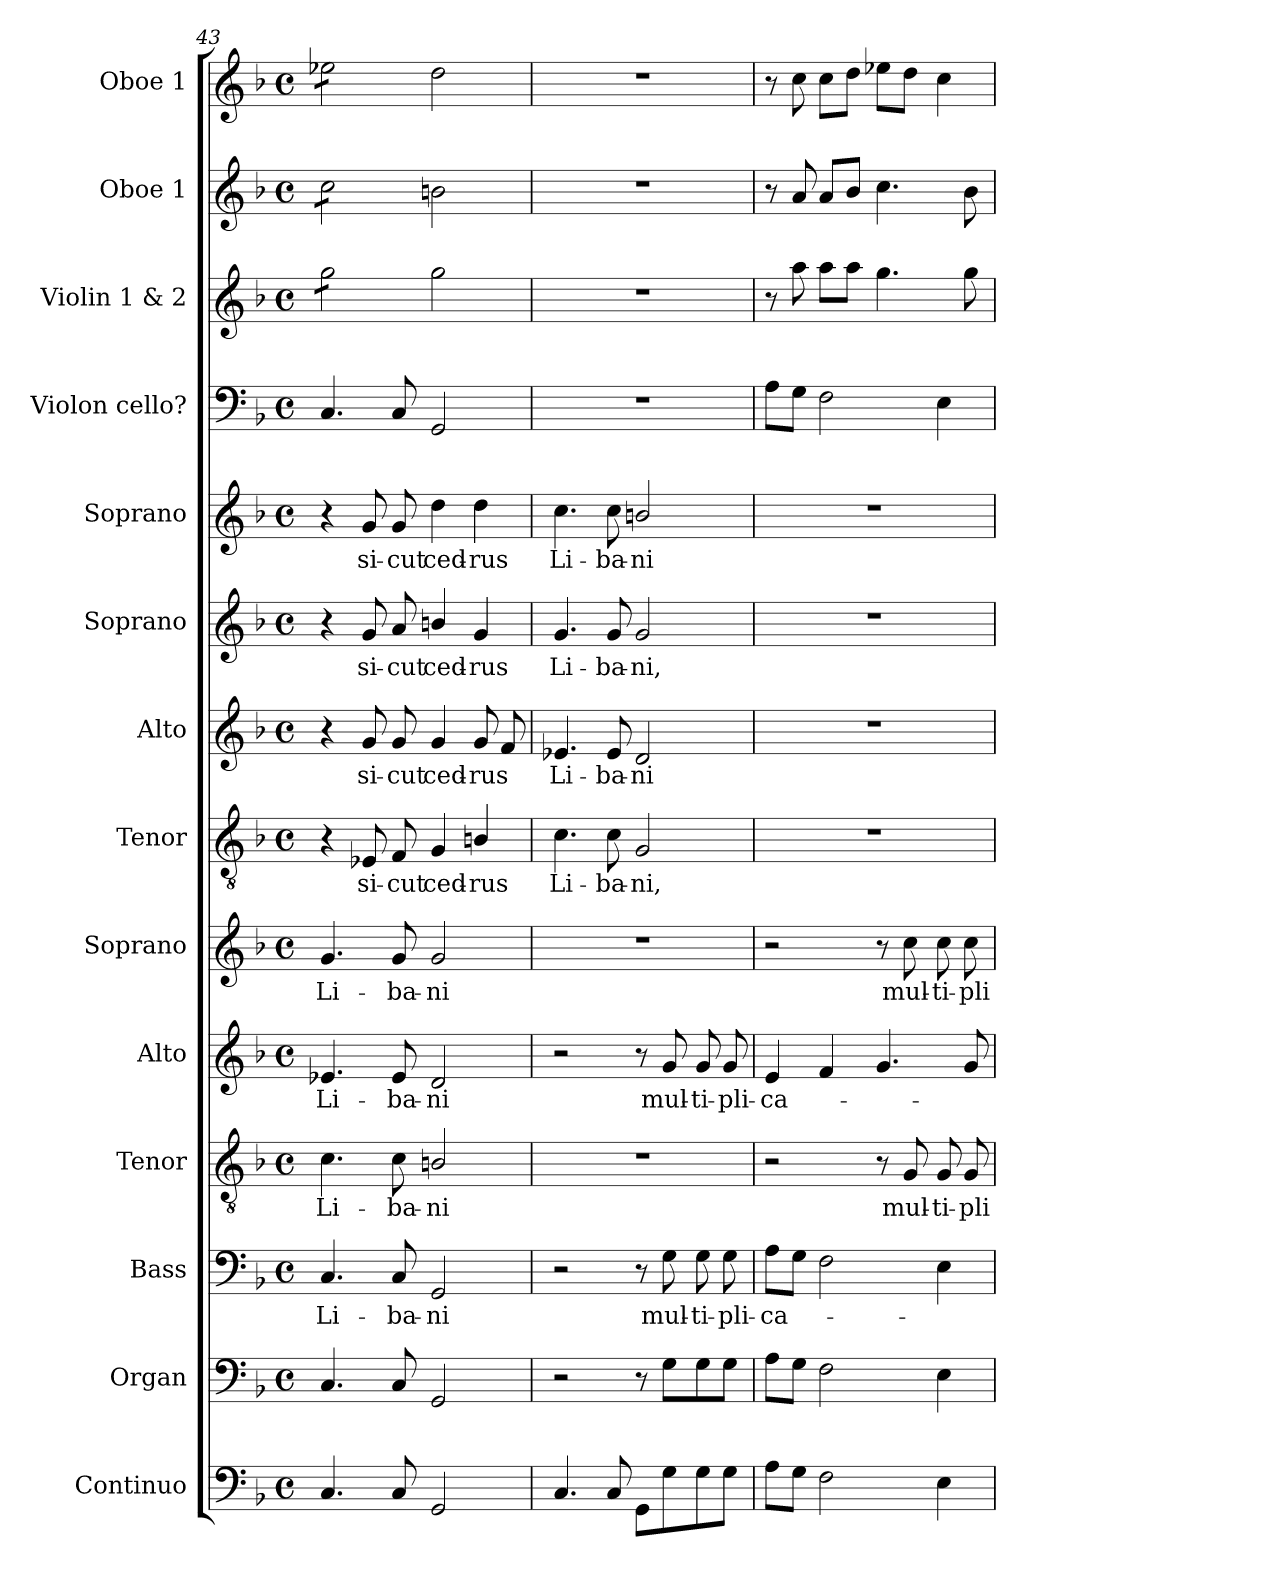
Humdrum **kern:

**kern	**kern	**kern	**text	**kern	**text	**kern	**text	**kern	**text	**kern	**text	**kern	**text	**kern	**text	**kern	**text	**kern	**kern	**kern	**kern
*part14	*part13	*part12	*part12	*part11	*part11	*part10	*part10	*part9	*part9	*part8	*part8	*part7	*part7	*part6	*part6	*part5	*part5	*part4	*part3	*part2	*part1
*staff14	*staff13	*staff12	*staff12	*staff11	*staff11	*staff10	*staff10	*staff9	*staff9	*staff8	*staff8	*staff7	*staff7	*staff6	*staff6	*staff5	*staff5	*staff4	*staff3	*staff2	*staff1
*I"Continuo	*I"Organ	*I"Bass	*	*I"Tenor	*	*I"Alto	*	*I"Soprano	*	*I"Tenor	*	*I"Alto	*	*I"Soprano	*	*I"Soprano	*	*I"Violon cello?	*I"Violin 1 & 2	*I"Oboe 1	*I"Oboe 1
*I'Cont.	*I'Org.	*I'B.	*	*I'T.	*	*I'A.	*	*I'S.	*	*I'T.	*	*I'A.	*	*I'S.	*	*I'S.	*	*I'Vc.	*I'Vln. 1 & 2	*I'Ob. 2	*I'Ob. 1
*clefF4	*clefF4	*clefF4	*	*clefGv2	*	*clefG2	*	*clefG2	*	*clefGv2	*	*clefG2	*	*clefG2	*	*clefG2	*	*clefF4	*clefG2	*clefG2	*clefG2
*	*	*	*	*ITrd7c12	*	*	*	*	*	*ITrd7c12	*	*	*	*	*	*	*	*	*	*	*
*k[b-]	*k[b-]	*k[b-]	*	*k[b-]	*	*k[b-]	*	*k[b-]	*	*k[b-]	*	*k[b-]	*	*k[b-]	*	*k[b-]	*	*k[b-]	*k[b-]	*k[b-]	*k[b-]
*F:	*F:	*F:	*	*F:	*	*F:	*	*F:	*	*F:	*	*F:	*	*F:	*	*F:	*	*F:	*F:	*F:	*F:
*M4/4	*M4/4	*M4/4	*	*M4/4	*	*M4/4	*	*M4/4	*	*M4/4	*	*M4/4	*	*M4/4	*	*M4/4	*	*M4/4	*M4/4	*M4/4	*M4/4
*met(c)	*met(c)	*met(c)	*	*met(c)	*	*met(c)	*	*met(c)	*	*met(c)	*	*met(c)	*	*met(c)	*	*met(c)	*	*met(c)	*met(c)	*met(c)	*met(c)
=43	=43	=43	=43	=43	=43	=43	=43	=43	=43	=43	=43	=43	=43	=43	=43	=43	=43	=43	=43	=43	=43
!	!	!	!LO:LY:b:color=#000000	!	!	!	!	!	!	!	!	!	!	!	!	!	!	!	!	!	!
!	!	!	!	!	!LO:LY:b:color=#000000	!	!	!	!	!	!	!	!	!	!	!	!	!	!	!	!
!	!	!	!	!	!	!	!LO:LY:b:color=#000000	!	!	!	!	!	!	!	!	!	!	!	!	!	!
!	!	!	!	!	!	!	!	!	!LO:LY:b:color=#000000	!	!	!	!	!	!	!	!	!	!	!	!
*	*	*	*	*	*	*	*	*	*	*	*	*	*	*	*	*	*	*	*tremolo	*	*
*	*	*	*	*	*	*	*	*	*	*	*	*	*	*	*	*	*	*	*	*tremolo	*
*	*	*	*	*	*	*	*	*	*	*	*	*	*	*	*	*	*	*	*	*	*tremolo
4.Ci/	4.Ci/	4.Ci/	Li-	4.Ci\	Li-	4.e-Xi/	Li-	4.gi/	Li-	4r	.	4r	.	4r	.	4r	.	4.Ci/	8ggi\L	8cci\L	8ee-Xi\L
.	.	.	.	.	.	.	.	.	.	.	.	.	.	.	.	.	.	.	8ggi\	8cci\	8ee-Xi\
!	!	!	!	!	!	!	!	!	!	!	!LO:LY:b:color=#000000	!	!	!	!	!	!	!	!	!	!
!	!	!	!	!	!	!	!	!	!	!	!	!	!LO:LY:b:color=#000000	!	!	!	!	!	!	!	!
!	!	!	!	!	!	!	!	!	!	!	!	!	!	!	!LO:LY:b:color=#000000	!	!	!	!	!	!
!	!	!	!	!	!	!	!	!	!	!	!	!	!	!	!	!	!LO:LY:b:color=#000000	!	!	!	!
.	.	.	.	.	.	.	.	.	.	8EE-Xi/	si-	8gi/	si-	8gi/	si-	8gi/	si-	.	8ggi\	8cci\	8ee-Xi\
!	!	!	!LO:LY:b:color=#000000	!	!	!	!	!	!	!	!	!	!	!	!	!	!	!	!	!	!
!	!	!	!	!	!LO:LY:b:color=#000000	!	!	!	!	!	!	!	!	!	!	!	!	!	!	!	!
!	!	!	!	!	!	!	!LO:LY:b:color=#000000	!	!	!	!	!	!	!	!	!	!	!	!	!	!
!	!	!	!	!	!	!	!	!	!LO:LY:b:color=#000000	!	!	!	!	!	!	!	!	!	!	!	!
!	!	!	!	!	!	!	!	!	!	!	!LO:LY:b:color=#000000	!	!	!	!	!	!	!	!	!	!
!	!	!	!	!	!	!	!	!	!	!	!	!	!LO:LY:b:color=#000000	!	!	!	!	!	!	!	!
!	!	!	!	!	!	!	!	!	!	!	!	!	!	!	!LO:LY:b:color=#000000	!	!	!	!	!	!
!	!	!	!	!	!	!	!	!	!	!	!	!	!	!	!	!	!LO:LY:b:color=#000000	!	!	!	!
8Ci/	8Ci/	8Ci/	-ba-	8Ci\	-ba-	8e-i/	-ba-	8gi/	-ba-	8FFi/	-cut	8gi/	-cut	8ai/	-cut	8gi/	-cut	8Ci/	8ggi\J	8cci\J	8ee-Xi\J
*	*	*	*	*	*	*	*	*	*	*	*	*	*	*	*	*	*	*	*	*	*Xtremolo
*	*	*	*	*	*	*	*	*	*	*	*	*	*	*	*	*	*	*	*	*Xtremolo	*
*	*	*	*	*	*	*	*	*	*	*	*	*	*	*	*	*	*	*	*Xtremolo	*	*
!	!	!	!LO:LY:b:color=#000000	!	!	!	!	!	!	!	!	!	!	!	!	!	!	!	!	!	!
!	!	!	!	!	!LO:LY:b:color=#000000	!	!	!	!	!	!	!	!	!	!	!	!	!	!	!	!
!	!	!	!	!	!	!	!LO:LY:b:color=#000000	!	!	!	!	!	!	!	!	!	!	!	!	!	!
!	!	!	!	!	!	!	!	!	!LO:LY:b:color=#000000	!	!	!	!	!	!	!	!	!	!	!	!
!	!	!	!	!	!	!	!	!	!	!	!LO:LY:b:color=#000000	!	!	!	!	!	!	!	!	!	!
!	!	!	!	!	!	!	!	!	!	!	!	!	!LO:LY:b:color=#000000	!	!	!	!	!	!	!	!
!	!	!	!	!	!	!	!	!	!	!	!	!	!	!	!LO:LY:b:color=#000000	!	!	!	!	!	!
!	!	!	!	!	!	!	!	!	!	!	!	!	!	!	!	!	!LO:LY:b:color=#000000	!	!	!	!
2GGi/	2GGi/	2GGi/	-ni	2BBni/	-ni	2di/	-ni	2gi/	-ni	4GGi/	ced-	4gi/	ced-	4bni/	ced-	4ddi\	ced-	2GGi/	2ggi\	2bni\	2ddi\
!	!	!	!	!	!	!	!	!	!	!	!LO:LY:b:color=#000000	!	!	!	!	!	!	!	!	!	!
!	!	!	!	!	!	!	!	!	!	!	!	!	!LO:LY:b:color=#000000	!	!	!	!	!	!	!	!
!	!	!	!	!	!	!	!	!	!	!	!	!	!	!	!LO:LY:b:color=#000000	!	!	!	!	!	!
!	!	!	!	!	!	!	!	!	!	!	!	!	!	!	!	!	!LO:LY:b:color=#000000	!	!	!	!
.	.	.	.	.	.	.	.	.	.	4BBni/	-rus	8gi/	-rus	4gi/	-rus	4ddi\	-rus	.	.	.	.
.	.	.	.	.	.	.	.	.	.	.	.	8fi/	.	.	.	.	.	.	.	.	.
=44	=44	=44	=44	=44	=44	=44	=44	=44	=44	=44	=44	=44	=44	=44	=44	=44	=44	=44	=44	=44	=44
!	!	!	!	!	!	!	!	!	!	!	!LO:LY:b:color=#000000	!	!	!	!	!	!	!	!	!	!
!	!	!	!	!	!	!	!	!	!	!	!	!	!LO:LY:b:color=#000000	!	!	!	!	!	!	!	!
!	!	!	!	!	!	!	!	!	!	!	!	!	!	!	!LO:LY:b:color=#000000	!	!	!	!	!	!
!	!	!	!	!	!	!	!	!	!	!	!	!	!	!	!	!	!LO:LY:b:color=#000000	!	!	!	!
4.Ci/	2r	2r	.	1r	.	2r	.	1r	.	4.Ci\	Li-	4.e-Xi/	Li-	4.gi/	Li-	4.cci\	Li-	1r	1r	1r	1r
!	!	!	!	!	!	!	!	!	!	!	!LO:LY:b:color=#000000	!	!	!	!	!	!	!	!	!	!
!	!	!	!	!	!	!	!	!	!	!	!	!	!LO:LY:b:color=#000000	!	!	!	!	!	!	!	!
!	!	!	!	!	!	!	!	!	!	!	!	!	!	!	!LO:LY:b:color=#000000	!	!	!	!	!	!
!	!	!	!	!	!	!	!	!	!	!	!	!	!	!	!	!	!LO:LY:b:color=#000000	!	!	!	!
8Ci/	.	.	.	.	.	.	.	.	.	8Ci\	-ba-	8e-i/	-ba-	8gi/	-ba-	8cci\	-ba-	.	.	.	.
!	!	!	!	!	!	!	!	!	!	!	!LO:LY:b:color=#000000	!	!	!	!	!	!	!	!	!	!
!	!	!	!	!	!	!	!	!	!	!	!	!	!LO:LY:b:color=#000000	!	!	!	!	!	!	!	!
!	!	!	!	!	!	!	!	!	!	!	!	!	!	!	!LO:LY:b:color=#000000	!	!	!	!	!	!
!	!	!	!	!	!	!	!	!	!	!	!	!	!	!	!	!	!LO:LY:b:color=#000000	!	!	!	!
8GGi\L	8r	8r	.	.	.	8r	.	.	.	2GGi/	-ni,	2di/	-ni	2gi/	-ni,	2bni/	-ni	.	.	.	.
!	!	!	!LO:LY:b:color=#000000	!	!	!	!	!	!	!	!	!	!	!	!	!	!	!	!	!	!
!	!	!	!	!	!	!	!LO:LY:b:color=#000000	!	!	!	!	!	!	!	!	!	!	!	!	!	!
8Gi\	8Gi\L	8Gi\	mul-	.	.	8gi/	mul-	.	.	.	.	.	.	.	.	.	.	.	.	.	.
!	!	!	!LO:LY:b:color=#000000	!	!	!	!	!	!	!	!	!	!	!	!	!	!	!	!	!	!
!	!	!	!	!	!	!	!LO:LY:b:color=#000000	!	!	!	!	!	!	!	!	!	!	!	!	!	!
8Gi\	8Gi\	8Gi\	-ti-	.	.	8gi/	-ti-	.	.	.	.	.	.	.	.	.	.	.	.	.	.
!	!	!	!LO:LY:b:color=#000000	!	!	!	!	!	!	!	!	!	!	!	!	!	!	!	!	!	!
!	!	!	!	!	!	!	!LO:LY:b:color=#000000	!	!	!	!	!	!	!	!	!	!	!	!	!	!
8Gi\J	8Gi\J	8Gi\	-pli-	.	.	8gi/	-pli-	.	.	.	.	.	.	.	.	.	.	.	.	.	.
=45	=45	=45	=45	=45	=45	=45	=45	=45	=45	=45	=45	=45	=45	=45	=45	=45	=45	=45	=45	=45	=45
!	!	!	!LO:LY:b:color=#000000	!	!	!	!	!	!	!	!	!	!	!	!	!	!	!	!	!	!
!	!	!	!	!	!	!	!LO:LY:b:color=#000000	!	!	!	!	!	!	!	!	!	!	!	!	!	!
8Ai\L	8Ai\L	8Ai\L	-ca-	2r	.	4ei/	-ca-	2r	.	1r	.	1r	.	1r	.	1r	.	8Ai\L	8r	8r	8r
8Gi\J	8Gi\J	8Gi\J	.	.	.	.	.	.	.	.	.	.	.	.	.	.	.	8Gi\J	8aai\	8ai/	8cci\
2Fi\	2Fi\	2Fi\	.	.	.	4fi/	.	.	.	.	.	.	.	.	.	.	.	2Fi\	8aai\L	8ai/L	8cci\L
.	.	.	.	.	.	.	.	.	.	.	.	.	.	.	.	.	.	.	8aai\J	8b-i/J	8ddi\J
.	.	.	.	8r	.	4.gi/	.	8r	.	.	.	.	.	.	.	.	.	.	4.ggi\	4.cci\	8ee-Xi\L
!	!	!	!	!	!LO:LY:b:color=#000000	!	!	!	!	!	!	!	!	!	!	!	!	!	!	!	!
!	!	!	!	!	!	!	!	!	!LO:LY:b:color=#000000	!	!	!	!	!	!	!	!	!	!	!	!
.	.	.	.	8GGi/	mul-	.	.	8cci\	mul-	.	.	.	.	.	.	.	.	.	.	.	8ddi\J
!	!	!	!	!	!LO:LY:b:color=#000000	!	!	!	!	!	!	!	!	!	!	!	!	!	!	!	!
!	!	!	!	!	!	!	!	!	!LO:LY:b:color=#000000	!	!	!	!	!	!	!	!	!	!	!	!
4Ei\	4Ei\	4Ei\	.	8GGi/	-ti-	.	.	8cci\	-ti-	.	.	.	.	.	.	.	.	4Ei\	.	.	4cci\
!	!	!	!	!	!LO:LY:b:color=#000000	!	!	!	!	!	!	!	!	!	!	!	!	!	!	!	!
!	!	!	!	!	!	!	!	!	!LO:LY:b:color=#000000	!	!	!	!	!	!	!	!	!	!	!	!
.	.	.	.	8GGi/	-pli-	8gi/	.	8cci\	-pli-	.	.	.	.	.	.	.	.	.	8ggi\	8b-i\	.
=	=	=	=	=	=	=	=	=	=	=	=	=	=	=	=	=	=	=	=	=	=
*-	*-	*-	*-	*-	*-	*-	*-	*-	*-	*-	*-	*-	*-	*-	*-	*-	*-	*-	*-	*-	*-
